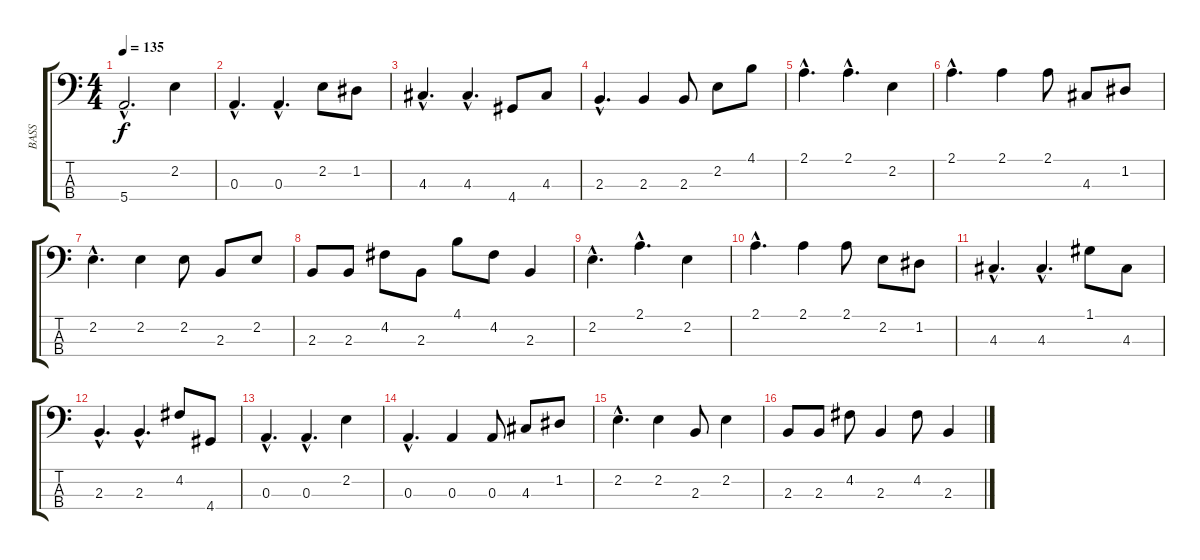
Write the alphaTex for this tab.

\track ("BASS" "BASS") {instrument electricbassfinger}
\staff {score tabs}
\tuning (G2 D2 A1 E1) {hide}
\ts (4 4)
\tempo 135
\clef f4
\ks c
5.4{hac}.2{d dy f} 2.2.4 |
0.3{hac}.4{d} 0.3{hac}.4{d} 2.2.8 1.2.8 |
4.3{hac}.4{d} 4.3{hac}.4{d} 4.4.8 4.3.8 |
2.3{hac}.4{d} 2.3.4 2.3.8 2.2.8 4.1.8 |
2.1{hac}.4{d} 2.1{hac}.4{d} 2.2.4 |
2.1{hac}.4{d} 2.1.4 2.1.8 4.3.8 1.2.8 |
2.2{hac}.4{d} 2.2.4 2.2.8 2.3.8 2.2.8 |
2.3.8 2.3.8 4.2.8 2.3.8 4.1.8 4.2.8 2.3.4 |
2.2{hac}.4{d} 2.1{hac}.4{d} 2.2.4 |
2.1{hac}.4{d} 2.1.4 2.1.8 2.2.8 1.2.8 |
4.3{hac}.4{d} 4.3{hac}.4{d} 1.1.8 4.3.8 |
2.3{hac}.4{d} 2.3{hac}.4{d} 4.2.8 4.4.8 |
0.3{hac}.4{d} 0.3{hac}.4{d} 2.2.4 |
0.3{hac}.4{d} 0.3.4 0.3.8 4.3.8 1.2.8 |
2.2{hac}.4{d} 2.2.4 2.3.8 2.2.4 |
2.3.8 2.3.8 4.2.8 2.3.4 4.2.8 2.3.4
